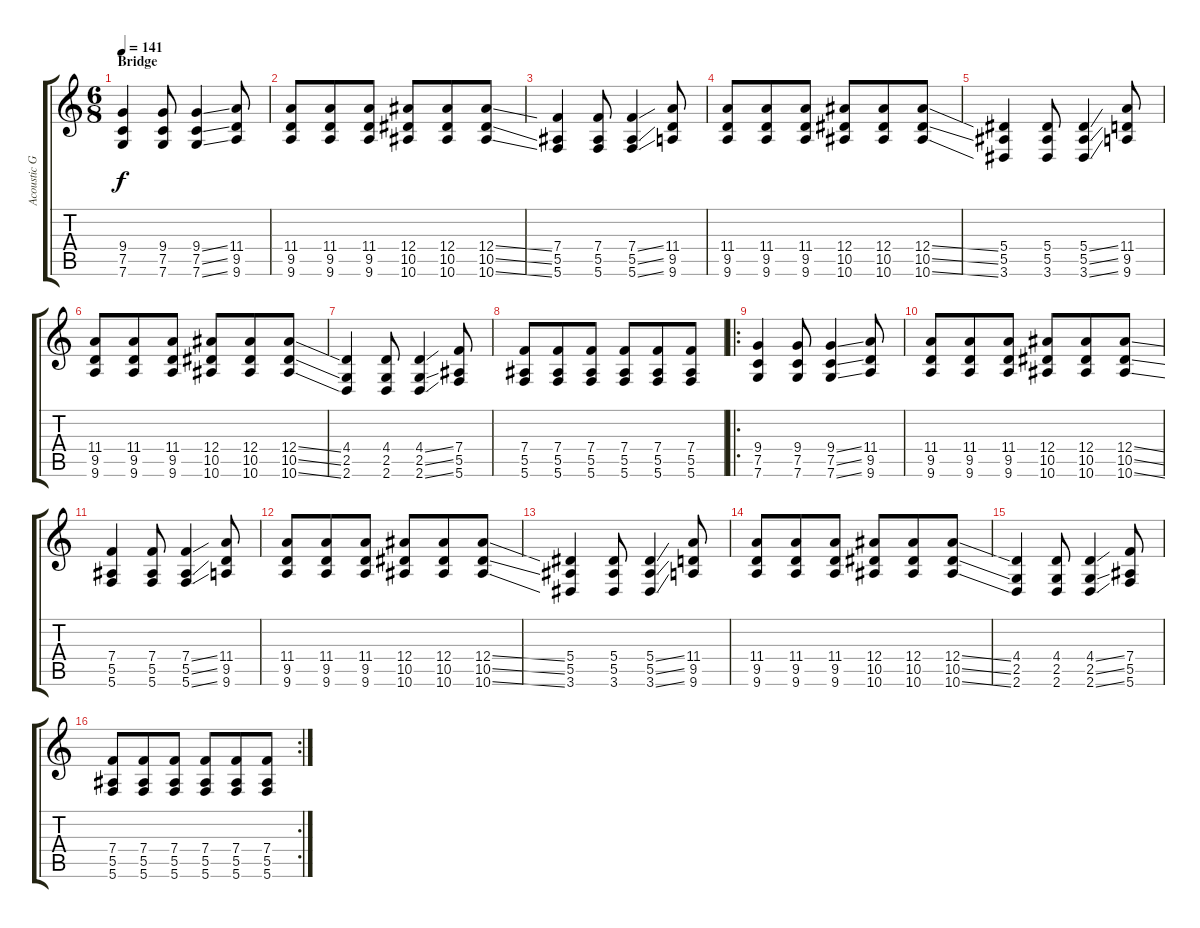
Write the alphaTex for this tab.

\track ("Acoustic Guitar" "Acoustic G") {instrument acousticguitarsteel}
\staff {score tabs}
\tuning (C4 G3 Eb3 Bb2 F2 C2) {hide}
\ts (6 8)
\section ("" "Bridge")
\tempo 141
\clef g2
\ks c
(9.4 7.5 7.6).4{dy f} (9.4 7.5 7.6).8 (9.4{ss} 7.5{ss} 7.6{ss}).4 (11.4 9.5 9.6).8 |
(11.4 9.5 9.6).8 (11.4 9.5 9.6).8 (11.4 9.5 9.6).8 (12.4 10.5 10.6).8 (12.4 10.5 10.6).8 (12.4{ss} 10.5{ss} 10.6{ss}).8 |
(7.4 5.5 5.6).4 (7.4 5.5 5.6).8 (7.4{ss} 5.5{ss} 5.6{ss}).4 (11.4 9.5 9.6).8 |
(11.4 9.5 9.6).8 (11.4 9.5 9.6).8 (11.4 9.5 9.6).8 (12.4 10.5 10.6).8 (12.4 10.5 10.6).8 (12.4{ss} 10.5{ss} 10.6{ss}).8 |
(5.4 5.5 3.6).4 (5.4 5.5 3.6).8 (5.4{ss} 5.5{ss} 3.6{ss}).4 (11.4 9.5 9.6).8 |
(11.4 9.5 9.6).8 (11.4 9.5 9.6).8 (11.4 9.5 9.6).8 (12.4 10.5 10.6).8 (12.4 10.5 10.6).8 (12.4{ss} 10.5{ss} 10.6{ss}).8 |
(4.4 2.5 2.6).4 (4.4 2.5 2.6).8 (4.4{ss} 2.5{ss} 2.6{ss}).4 (7.4 5.5 5.6).8 |
(7.4 5.5 5.6).8 (7.4 5.5 5.6).8 (7.4 5.5 5.6).8 (7.4 5.5 5.6).8 (7.4 5.5 5.6).8 (7.4 5.5 5.6).8 |
\ro
(9.4 7.5 7.6).4 (9.4 7.5 7.6).8 (9.4{ss} 7.5{ss} 7.6{ss}).4 (11.4 9.5 9.6).8 |
(11.4 9.5 9.6).8 (11.4 9.5 9.6).8 (11.4 9.5 9.6).8 (12.4 10.5 10.6).8 (12.4 10.5 10.6).8 (12.4{ss} 10.5{ss} 10.6{ss}).8 |
(7.4 5.5 5.6).4 (7.4 5.5 5.6).8 (7.4{ss} 5.5{ss} 5.6{ss}).4 (11.4 9.5 9.6).8 |
(11.4 9.5 9.6).8 (11.4 9.5 9.6).8 (11.4 9.5 9.6).8 (12.4 10.5 10.6).8 (12.4 10.5 10.6).8 (12.4{ss} 10.5{ss} 10.6{ss}).8 |
(5.4 5.5 3.6).4 (5.4 5.5 3.6).8 (5.4{ss} 5.5{ss} 3.6{ss}).4 (11.4 9.5 9.6).8 |
(11.4 9.5 9.6).8 (11.4 9.5 9.6).8 (11.4 9.5 9.6).8 (12.4 10.5 10.6).8 (12.4 10.5 10.6).8 (12.4{ss} 10.5{ss} 10.6{ss}).8 |
(4.4 2.5 2.6).4 (4.4 2.5 2.6).8 (4.4{ss} 2.5{ss} 2.6{ss}).4 (7.4 5.5 5.6).8 |
\rc 2
(7.4 5.5 5.6).8 (7.4 5.5 5.6).8 (7.4 5.5 5.6).8 (7.4 5.5 5.6).8 (7.4 5.5 5.6).8 (7.4 5.5 5.6).8
